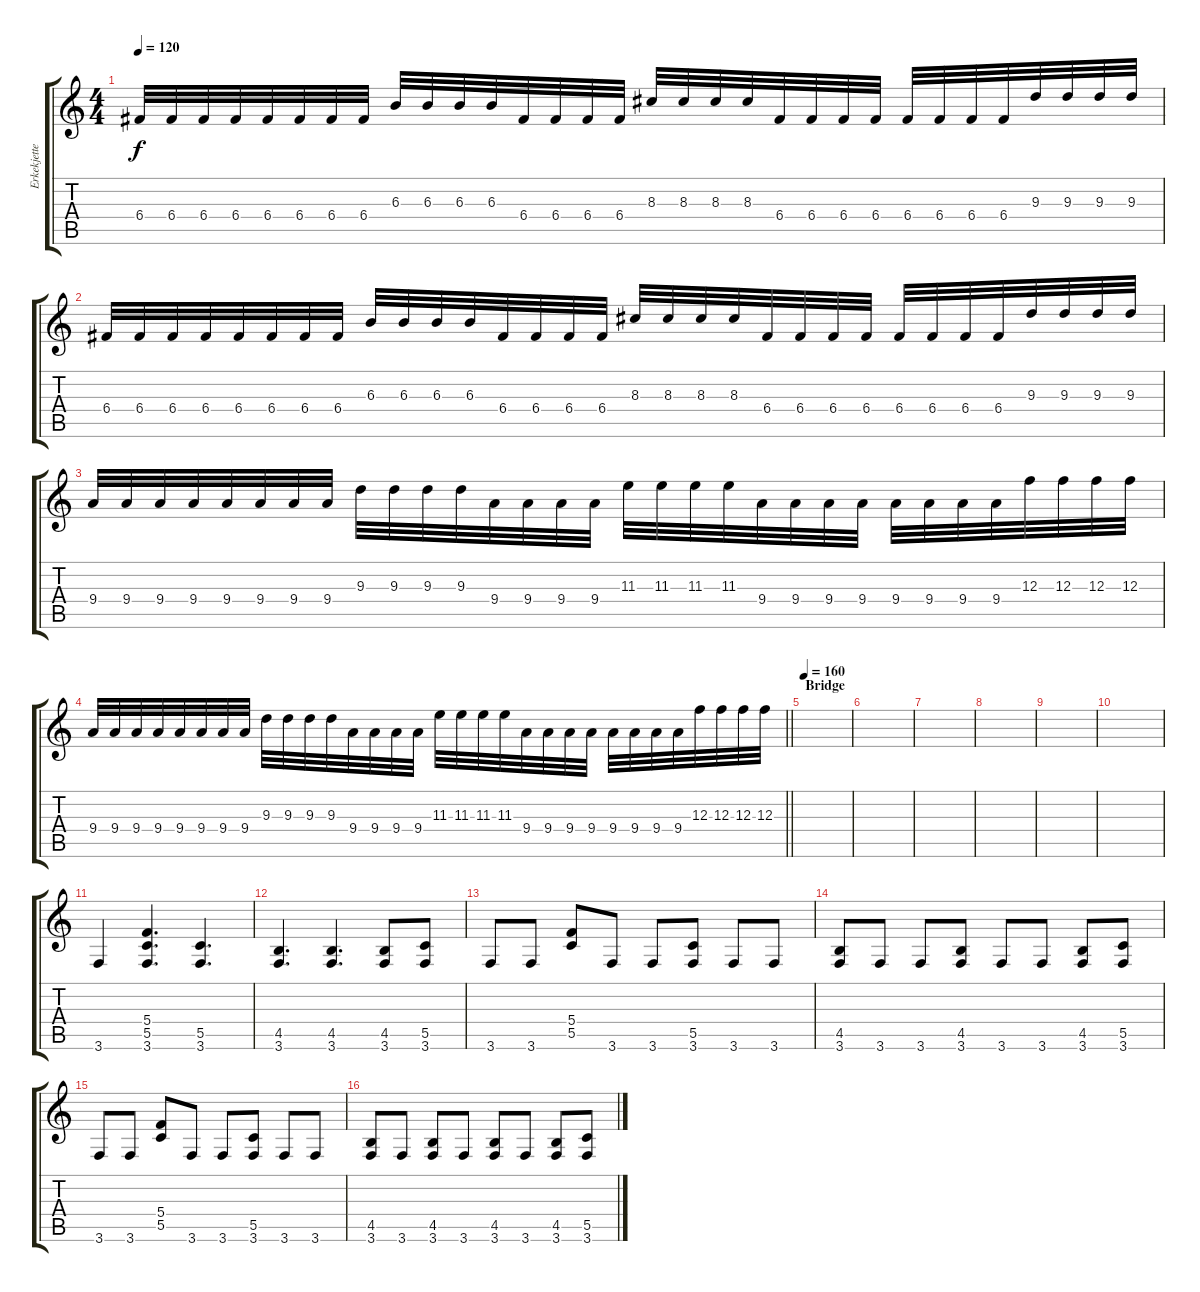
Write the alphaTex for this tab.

\track ("Erkekjetter Silenoz - Rhythm Guitar" "Erkekjette") {instrument distortionguitar}
\staff {score tabs}
\tuning (D4 A3 F3 C3 G2 D2) {hide}
\ts (4 4)
\tempo 120
\clef g2
\ks c
6.4.32{dy f} 6.4.32 6.4.32 6.4.32 6.4.32 6.4.32 6.4.32 6.4.32 6.3.32 6.3.32 6.3.32 6.3.32 6.4.32 6.4.32 6.4.32 6.4.32 8.3.32 8.3.32 8.3.32 8.3.32 6.4.32 6.4.32 6.4.32 6.4.32 6.4.32 6.4.32 6.4.32 6.4.32 9.3.32 9.3.32 9.3.32 9.3.32 |
6.4.32 6.4.32 6.4.32 6.4.32 6.4.32 6.4.32 6.4.32 6.4.32 6.3.32 6.3.32 6.3.32 6.3.32 6.4.32 6.4.32 6.4.32 6.4.32 8.3.32 8.3.32 8.3.32 8.3.32 6.4.32 6.4.32 6.4.32 6.4.32 6.4.32 6.4.32 6.4.32 6.4.32 9.3.32 9.3.32 9.3.32 9.3.32 |
9.4.32 9.4.32 9.4.32 9.4.32 9.4.32 9.4.32 9.4.32 9.4.32 9.3.32 9.3.32 9.3.32 9.3.32 9.4.32 9.4.32 9.4.32 9.4.32 11.3.32 11.3.32 11.3.32 11.3.32 9.4.32 9.4.32 9.4.32 9.4.32 9.4.32 9.4.32 9.4.32 9.4.32 12.3.32 12.3.32 12.3.32 12.3.32 |
\barLineRight lightlight
9.4.32 9.4.32 9.4.32 9.4.32 9.4.32 9.4.32 9.4.32 9.4.32 9.3.32 9.3.32 9.3.32 9.3.32 9.4.32 9.4.32 9.4.32 9.4.32 11.3.32 11.3.32 11.3.32 11.3.32 9.4.32 9.4.32 9.4.32 9.4.32 9.4.32 9.4.32 9.4.32 9.4.32 12.3.32 12.3.32 12.3.32 12.3.32 |
\section ("" "Bridge")
\tempo 160
|
|
|
|
|
|
3.6.4 (5.4 5.5 3.6).4{d} (5.5 3.6).4{d} |
(4.5 3.6).4{d} (4.5 3.6).4{d} (4.5 3.6).8 (5.5 3.6).8 |
3.6.8 3.6.8 (5.4 5.5).8 3.6.8 3.6.8 (5.5 3.6).8 3.6.8 3.6.8 |
(4.5 3.6).8 3.6.8 3.6.8 (4.5 3.6).8 3.6.8 3.6.8 (4.5 3.6).8 (5.5 3.6).8 |
3.6.8 3.6.8 (5.4 5.5).8 3.6.8 3.6.8 (5.5 3.6).8 3.6.8 3.6.8 |
(4.5 3.6).8 3.6.8 (4.5 3.6).8 3.6.8 (4.5 3.6).8 3.6.8 (4.5 3.6).8 (5.5 3.6).8
